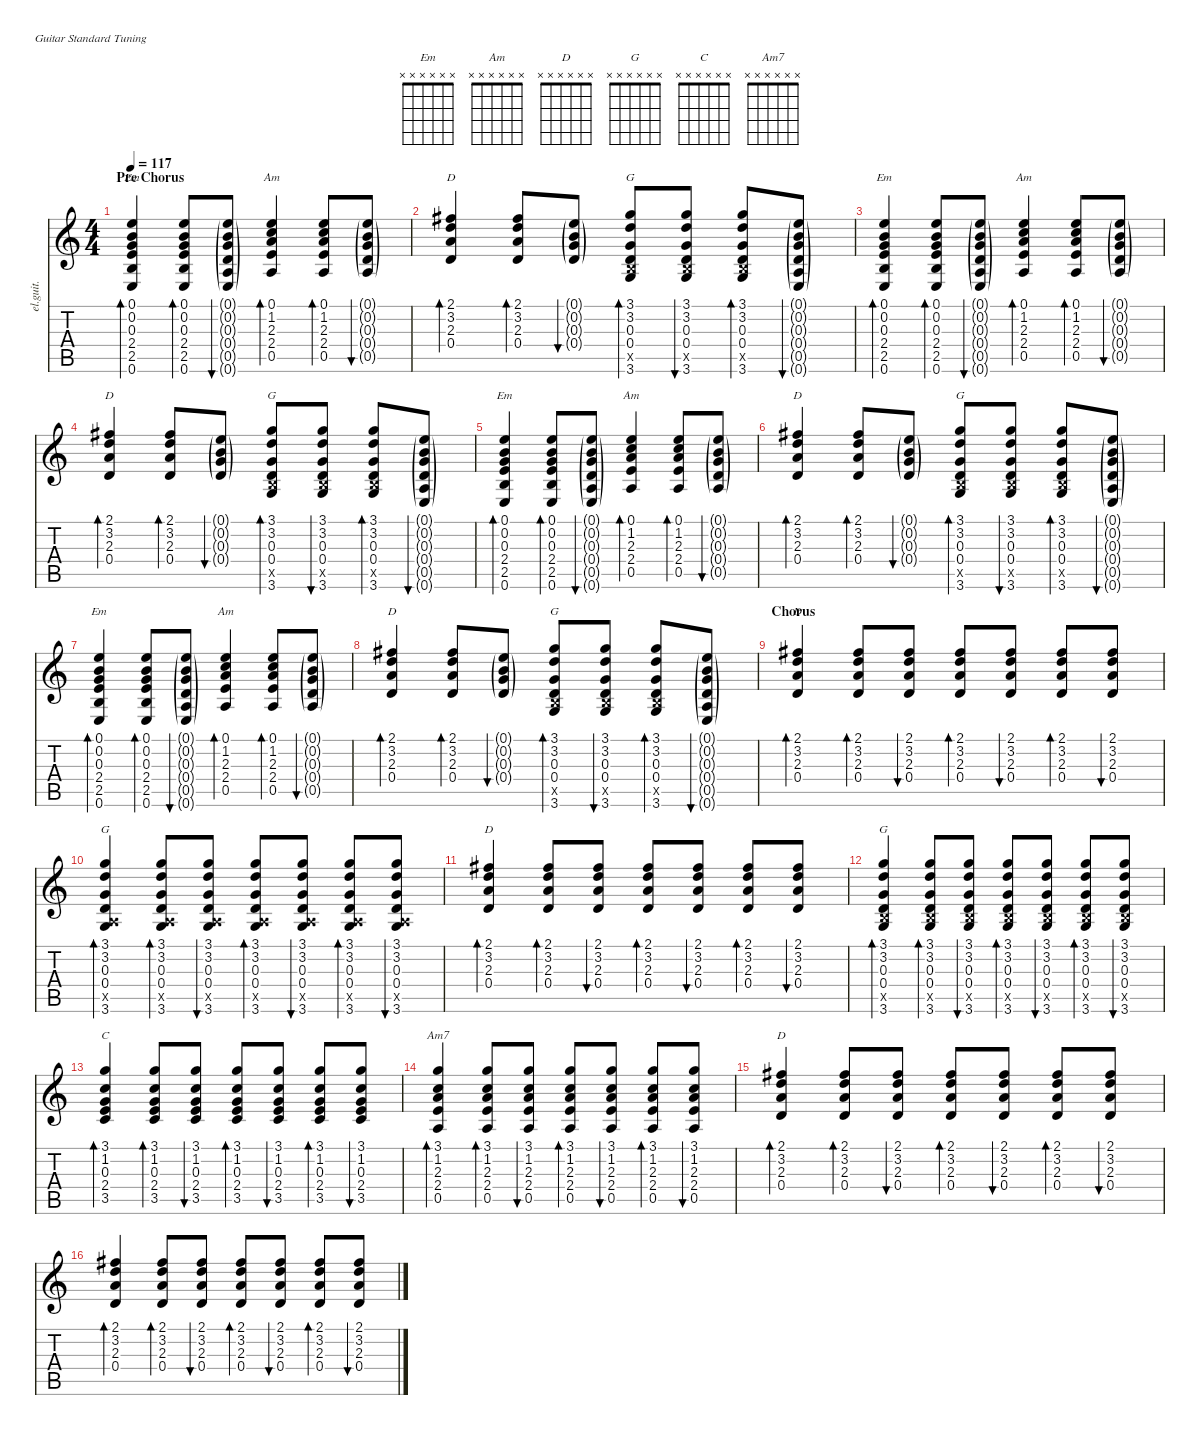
\defaultSystemsLayout 4
\hideDynamics
\bracketExtendMode nobrackets
\otherSystemsTrackNameOrientation horizontal
\track ("Brian Bell - Guitar 2" "el.guit.") {instrument electricguitarclean}
\staff {score tabs}
\tuning (E4 B3 G3 D3 A2 E2)
\chord ("Em" x x x x x x)
\chord ("Am" x x x x x x)
\chord ("D" x x x x x x)
\chord ("G" x x x x x x)
\chord ("C" x x x x x x)
\chord ("Am7" x x x x x x)
\ts (4 4)
\section ("" "Pre Chorus")
\tempo 117
\clef g2
\ks c
(0.1 0.2 0.3 2.4 2.5 0.6).4{bd 30 ch "Em" dy f beam Up} (0.1 0.2 0.3 2.4 2.5 0.6).8{bd 30 beam Up} (0.1{g} 0.2{g} 0.3{g} 0.4{g} 0.5{g} 0.6{g}).8{bu 30 beam Up} (0.1 1.2 2.3 2.4 0.5).4{bd 30 ch "Am" beam Up} (0.1 1.2 2.3 2.4 0.5).8{bd 30 beam Up} (0.1{g} 0.2{g} 0.3{g} 0.4{g} 0.5{g}).8{bu 30 beam Up} |
(2.1{acc #} 3.2 2.3 0.4).4{bd 30 ch "D" beam Up} (2.1{acc #} 3.2 2.3 0.4).8{bd 30 beam Up} (0.1{g} 0.2{g} 0.3{g} 0.4{g}).8{bu 30 beam Up} (3.1 3.2 0.3 0.4 2.5{x} 3.6).8{bd 30 ch "G" beam Up} (3.1 3.2 0.3 0.4 2.5{x} 3.6).8{bu 30 dy mf beam Up} (3.1 3.2 0.3 0.4 2.5{x} 3.6).8{bd 30 dy f beam Up} (0.1{g} 0.2{g} 0.3{g} 0.4{g} 0.5{g} 0.6{g}).8{bu 30 beam Up} |
(0.1 0.2 0.3 2.4 2.5 0.6).4{bd 30 ch "Em" beam Up} (0.1 0.2 0.3 2.4 2.5 0.6).8{bd 30 beam Up} (0.1{g} 0.2{g} 0.3{g} 0.4{g} 0.5{g} 0.6{g}).8{bu 30 beam Up} (0.1 1.2 2.3 2.4 0.5).4{bd 30 ch "Am" beam Up} (0.1 1.2 2.3 2.4 0.5).8{bd 30 beam Up} (0.1{g} 0.2{g} 0.3{g} 0.4{g} 0.5{g}).8{bu 30 beam Up} |
(2.1{acc #} 3.2 2.3 0.4).4{bd 30 ch "D" beam Up} (2.1{acc #} 3.2 2.3 0.4).8{bd 30 beam Up} (0.1{g} 0.2{g} 0.3{g} 0.4{g}).8{bu 30 beam Up} (3.1 3.2 0.3 0.4 2.5{x} 3.6).8{bd 30 ch "G" beam Up} (3.1 3.2 0.3 0.4 2.5{x} 3.6).8{bu 30 dy mf beam Up} (3.1 3.2 0.3 0.4 2.5{x} 3.6).8{bd 30 dy f beam Up} (0.1{g} 0.2{g} 0.3{g} 0.4{g} 0.5{g} 0.6{g}).8{bu 30 beam Up} |
(0.1 0.2 0.3 2.4 2.5 0.6).4{bd 30 ch "Em" beam Up} (0.1 0.2 0.3 2.4 2.5 0.6).8{bd 30 beam Up} (0.1{g} 0.2{g} 0.3{g} 0.4{g} 0.5{g} 0.6{g}).8{bu 30 beam Up} (0.1 1.2 2.3 2.4 0.5).4{bd 30 ch "Am" beam Up} (0.1 1.2 2.3 2.4 0.5).8{bd 30 beam Up} (0.1{g} 0.2{g} 0.3{g} 0.4{g} 0.5{g}).8{bu 30 beam Up} |
(2.1{acc #} 3.2 2.3 0.4).4{bd 30 ch "D" beam Up} (2.1{acc #} 3.2 2.3 0.4).8{bd 30 beam Up} (0.1{g} 0.2{g} 0.3{g} 0.4{g}).8{bu 30 beam Up} (3.1 3.2 0.3 0.4 2.5{x} 3.6).8{bd 30 ch "G" beam Up} (3.1 3.2 0.3 0.4 2.5{x} 3.6).8{bu 30 dy mf beam Up} (3.1 3.2 0.3 0.4 2.5{x} 3.6).8{bd 30 dy f beam Up} (0.1{g} 0.2{g} 0.3{g} 0.4{g} 0.5{g} 0.6{g}).8{bu 30 beam Up} |
(0.1 0.2 0.3 2.4 2.5 0.6).4{bd 30 ch "Em" beam Up} (0.1 0.2 0.3 2.4 2.5 0.6).8{bd 30 beam Up} (0.1{g} 0.2{g} 0.3{g} 0.4{g} 0.5{g} 0.6{g}).8{bu 30 beam Up} (0.1 1.2 2.3 2.4 0.5).4{bd 30 ch "Am" beam Up} (0.1 1.2 2.3 2.4 0.5).8{bd 30 beam Up} (0.1{g} 0.2{g} 0.3{g} 0.4{g} 0.5{g}).8{bu 30 beam Up} |
(2.1{acc #} 3.2 2.3 0.4).4{bd 30 ch "D" beam Up} (2.1{acc #} 3.2 2.3 0.4).8{bd 30 beam Up} (0.1{g} 0.2{g} 0.3{g} 0.4{g}).8{bu 30 beam Up} (3.1 3.2 0.3 0.4 2.5{x} 3.6).8{bd 30 ch "G" beam Up} (3.1 3.2 0.3 0.4 2.5{x} 3.6).8{bu 30 dy mf beam Up} (3.1 3.2 0.3 0.4 2.5{x} 3.6).8{bd 30 dy f beam Up} (0.1{g} 0.2{g} 0.3{g} 0.4{g} 0.5{g} 0.6{g}).8{bu 30 beam Up} |
\section ("" "Chorus")
(2.1{acc #} 3.2 2.3 0.4).4{bd 30 ch "D" beam Up} (2.1{acc #} 3.2 2.3 0.4).8{bd 30 beam Up} (2.1{acc #} 3.2 2.3 0.4).8{bu 30 dy mf beam Up} (2.1{acc #} 3.2 2.3 0.4).8{bd 30 dy f beam Up} (2.1{acc #} 3.2 2.3 0.4).8{bu 30 dy mf beam Up} (2.1{acc #} 3.2 2.3 0.4).8{bd 30 dy f beam Up} (2.1{acc #} 3.2 2.3 0.4).8{bu 30 dy mf beam Up} |
(3.1 3.2 0.3 0.4 0.5{x} 3.6).4{bd 30 ch "G" dy f beam Up} (3.1 3.2 0.3 0.4 0.5{x} 3.6).8{bd 30 beam Up} (3.1 3.2 0.3 0.4 0.5{x} 3.6).8{bu 30 dy mf beam Up} (3.1 3.2 0.3 0.4 0.5{x} 3.6).8{bd 30 dy f beam Up} (3.1 3.2 0.3 0.4 0.5{x} 3.6).8{bu 30 dy mf beam Up} (3.1 3.2 0.3 0.4 0.5{x} 3.6).8{bd 30 dy f beam Up} (3.1 3.2 0.3 0.4 0.5{x} 3.6).8{bu 30 dy mf beam Up} |
(2.1{acc #} 3.2 2.3 0.4).4{bd 30 ch "D" dy f beam Up} (2.1{acc #} 3.2 2.3 0.4).8{bd 30 beam Up} (2.1{acc #} 3.2 2.3 0.4).8{bu 30 dy mf beam Up} (2.1{acc #} 3.2 2.3 0.4).8{bd 30 dy f beam Up} (2.1{acc #} 3.2 2.3 0.4).8{bu 30 dy mf beam Up} (2.1{acc #} 3.2 2.3 0.4).8{bd 30 dy f beam Up} (2.1{acc #} 3.2 2.3 0.4).8{bu 30 dy mf beam Up} |
(3.1 3.2 0.3 0.4 2.5{x} 3.6).4{bd 30 ch "G" dy f beam Up} (3.1 3.2 0.3 0.4 2.5{x} 3.6).8{bd 30 beam Up} (3.1 3.2 0.3 0.4 2.5{x} 3.6).8{bu 30 dy mf beam Up} (3.1 3.2 0.3 0.4 2.5{x} 3.6).8{bd 30 dy f beam Up} (3.1 3.2 0.3 0.4 2.5{x} 3.6).8{bu 30 dy mf beam Up} (3.1 3.2 0.3 0.4 2.5{x} 3.6).8{bd 30 dy f beam Up} (3.1 3.2 0.3 0.4 2.5{x} 3.6).8{bu 30 dy mf beam Up} |
(3.1 1.2 0.3 2.4 3.5).4{bd 30 ch "C" dy f beam Up} (3.1 1.2 0.3 2.4 3.5).8{bd 30 beam Up} (3.1 1.2 0.3 2.4 3.5).8{bu 30 dy mf beam Up} (3.1 1.2 0.3 2.4 3.5).8{bd 30 dy f beam Up} (3.1 1.2 0.3 2.4 3.5).8{bu 30 dy mf beam Up} (3.1 1.2 0.3 2.4 3.5).8{bd 30 dy f beam Up} (3.1 1.2 0.3 2.4 3.5).8{bu 30 dy mf beam Up} |
(3.1 1.2 2.3 2.4 0.5).4{bd 30 ch "Am7" dy f beam Up} (3.1 1.2 2.3 2.4 0.5).8{bd 30 beam Up} (3.1 1.2 2.3 2.4 0.5).8{bu 30 dy mf beam Up} (3.1 1.2 2.3 2.4 0.5).8{bd 30 dy f beam Up} (3.1 1.2 2.3 2.4 0.5).8{bu 30 dy mf beam Up} (3.1 1.2 2.3 2.4 0.5).8{bd 30 dy f beam Up} (3.1 1.2 2.3 2.4 0.5).8{bu 30 dy mf beam Up} |
(2.1{acc #} 3.2 2.3 0.4).4{bd 30 ch "D" dy f beam Up} (2.1{acc #} 3.2 2.3 0.4).8{bd 30 beam Up} (2.1{acc #} 3.2 2.3 0.4).8{bu 30 dy mf beam Up} (2.1{acc #} 3.2 2.3 0.4).8{bd 30 dy f beam Up} (2.1{acc #} 3.2 2.3 0.4).8{bu 30 dy mf beam Up} (2.1{acc #} 3.2 2.3 0.4).8{bd 30 dy f beam Up} (2.1{acc #} 3.2 2.3 0.4).8{bu 30 dy mf beam Up} |
(2.1{acc #} 3.2 2.3 0.4).4{bd 30 dy f beam Up} (2.1{acc #} 3.2 2.3 0.4).8{bd 30 beam Up} (2.1{acc #} 3.2 2.3 0.4).8{bu 30 dy mf beam Up} (2.1{acc #} 3.2 2.3 0.4).8{bd 30 dy f beam Up} (2.1{acc #} 3.2 2.3 0.4).8{bu 30 dy mf beam Up} (2.1{acc #} 3.2 2.3 0.4).8{bd 30 dy f beam Up} (2.1{acc #} 3.2 2.3 0.4).8{bu 30 dy mf beam Up}
